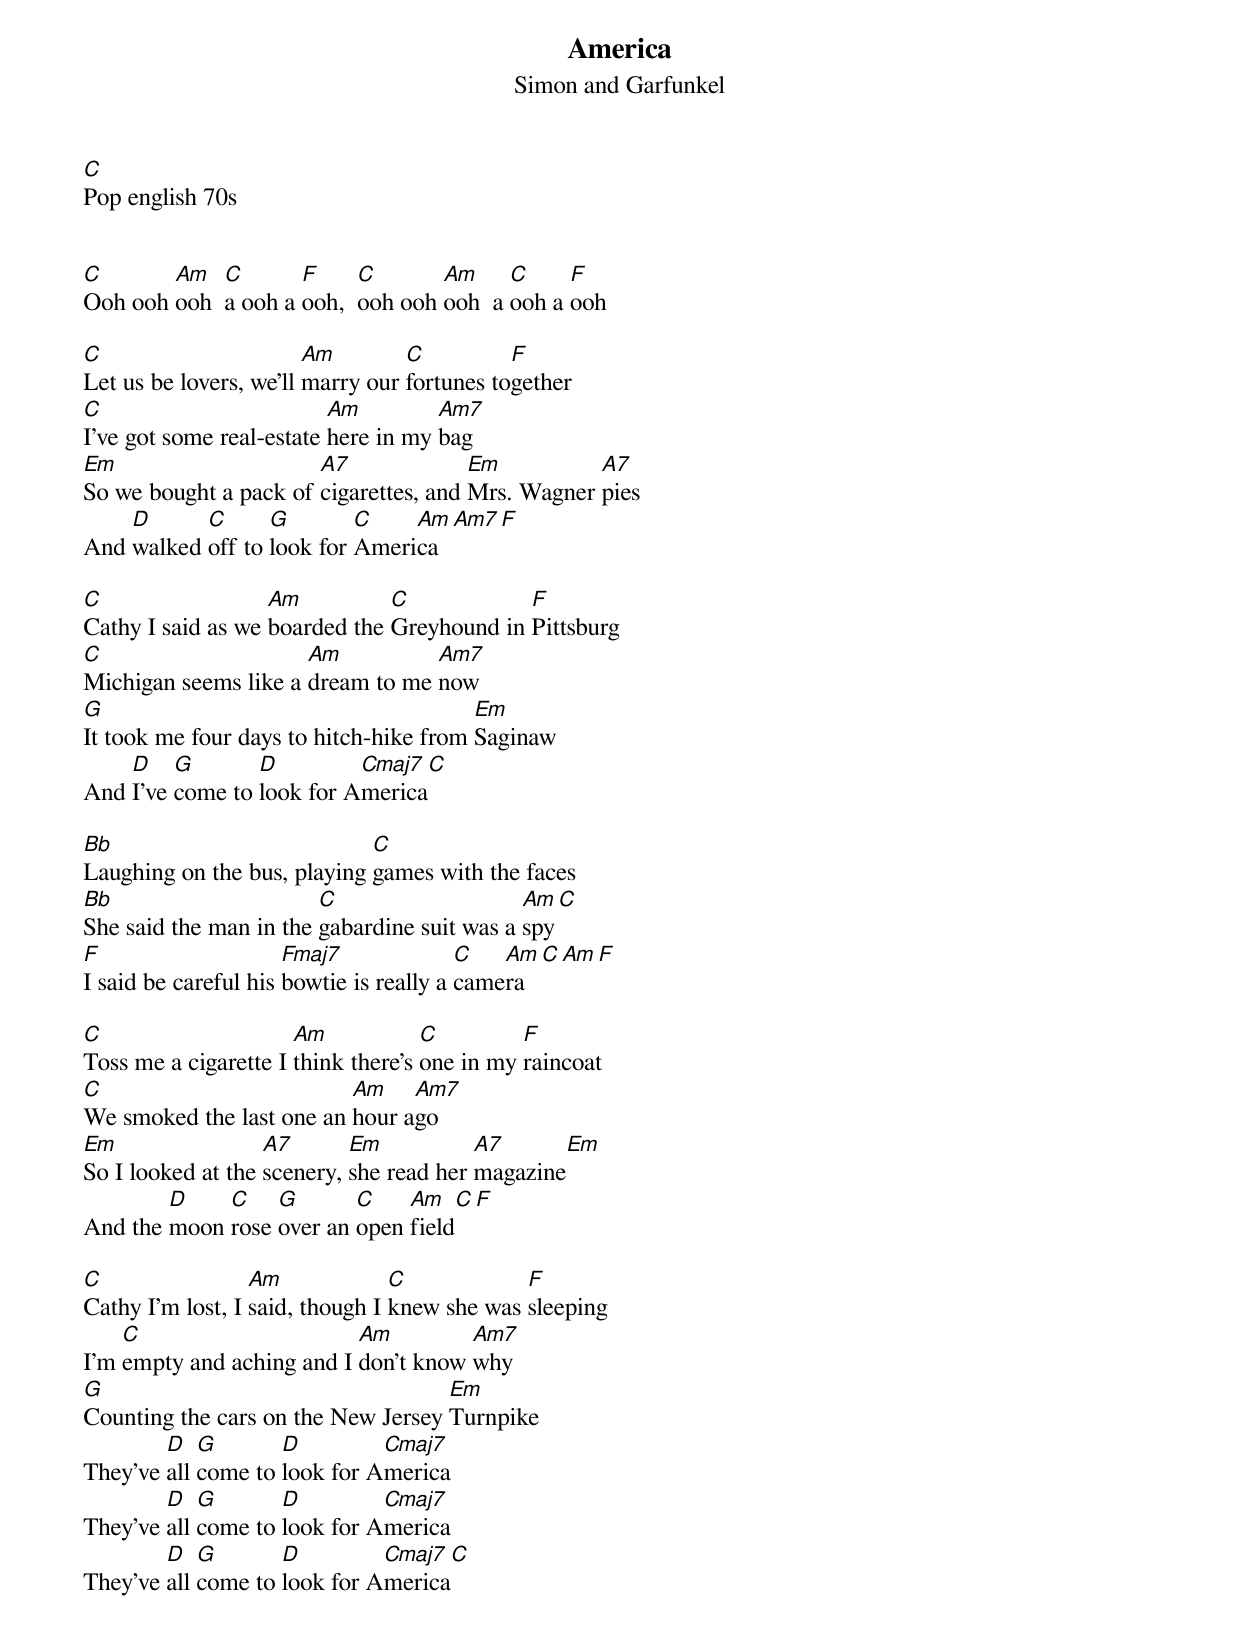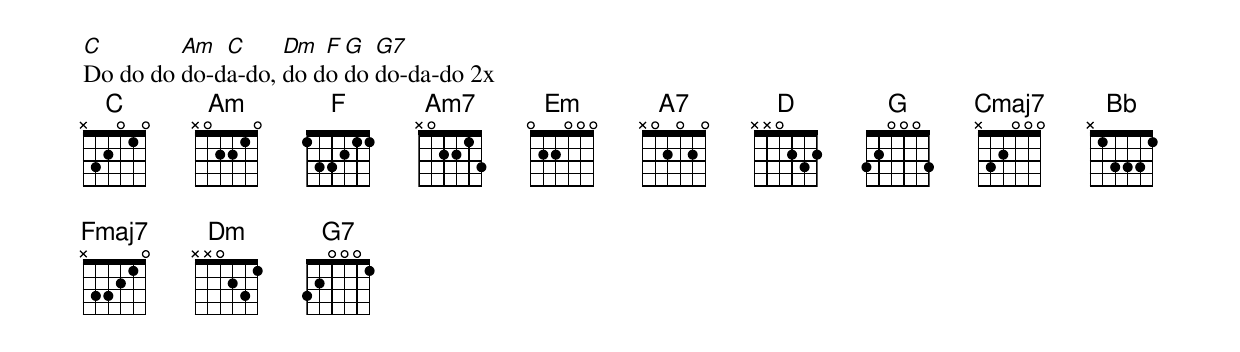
America
Simon and Garfunkel
C
Pop english 70s


C       Am   C       F     C       Am     C     F
Ooh ooh ooh  a ooh a ooh,  ooh ooh ooh  a ooh a ooh

C                       Am        C          F
Let us be lovers, we'll marry our fortunes together
C                         Am         Am7
I've got some real-estate here in my bag
Em                     A7              Em          A7
So we bought a pack of cigarettes, and Mrs. Wagner pies
    D      C      G        C    Am  Am7  F
And walked off to look for America

C                  Am          C            F
Cathy I said as we boarded the Greyhound in Pittsburg
C                     Am          Am7
Michigan seems like a dream to me now
G                                       Em
It took me four days to hitch-hike from Saginaw
    D    G       D         Cmaj7  C
And I've come to look for America

Bb                           C
Laughing on the bus, playing games with the faces
Bb                      C                    Am C
She said the man in the gabardine suit was a spy
F                     Fmaj7              C   Am C Am    F
I said be careful his bowtie is really a camera

C                     Am            C         F
Toss me a cigarette I think there's one in my raincoat
C                         Am    Am7
We smoked the last one an hour ago
Em                 A7       Em           A7      Em
So I looked at the scenery, she read her magazine
        D    C    G       C    Am   C  F
And the moon rose over an open field

C                 Am             C            F
Cathy I'm lost, I said, though I knew she was sleeping
    C                      Am         Am7
I'm empty and aching and I don't know why
G                                   Em
Counting the cars on the New Jersey Turnpike
        D   G       D         Cmaj7
They've all come to look for America
        D   G       D         Cmaj7
They've all come to look for America
        D   G       D         Cmaj7  C
They've all come to look for America

C        Am  C     Dm  F G  G7
Do do do do-da-do, do do do do-da-do 2x
